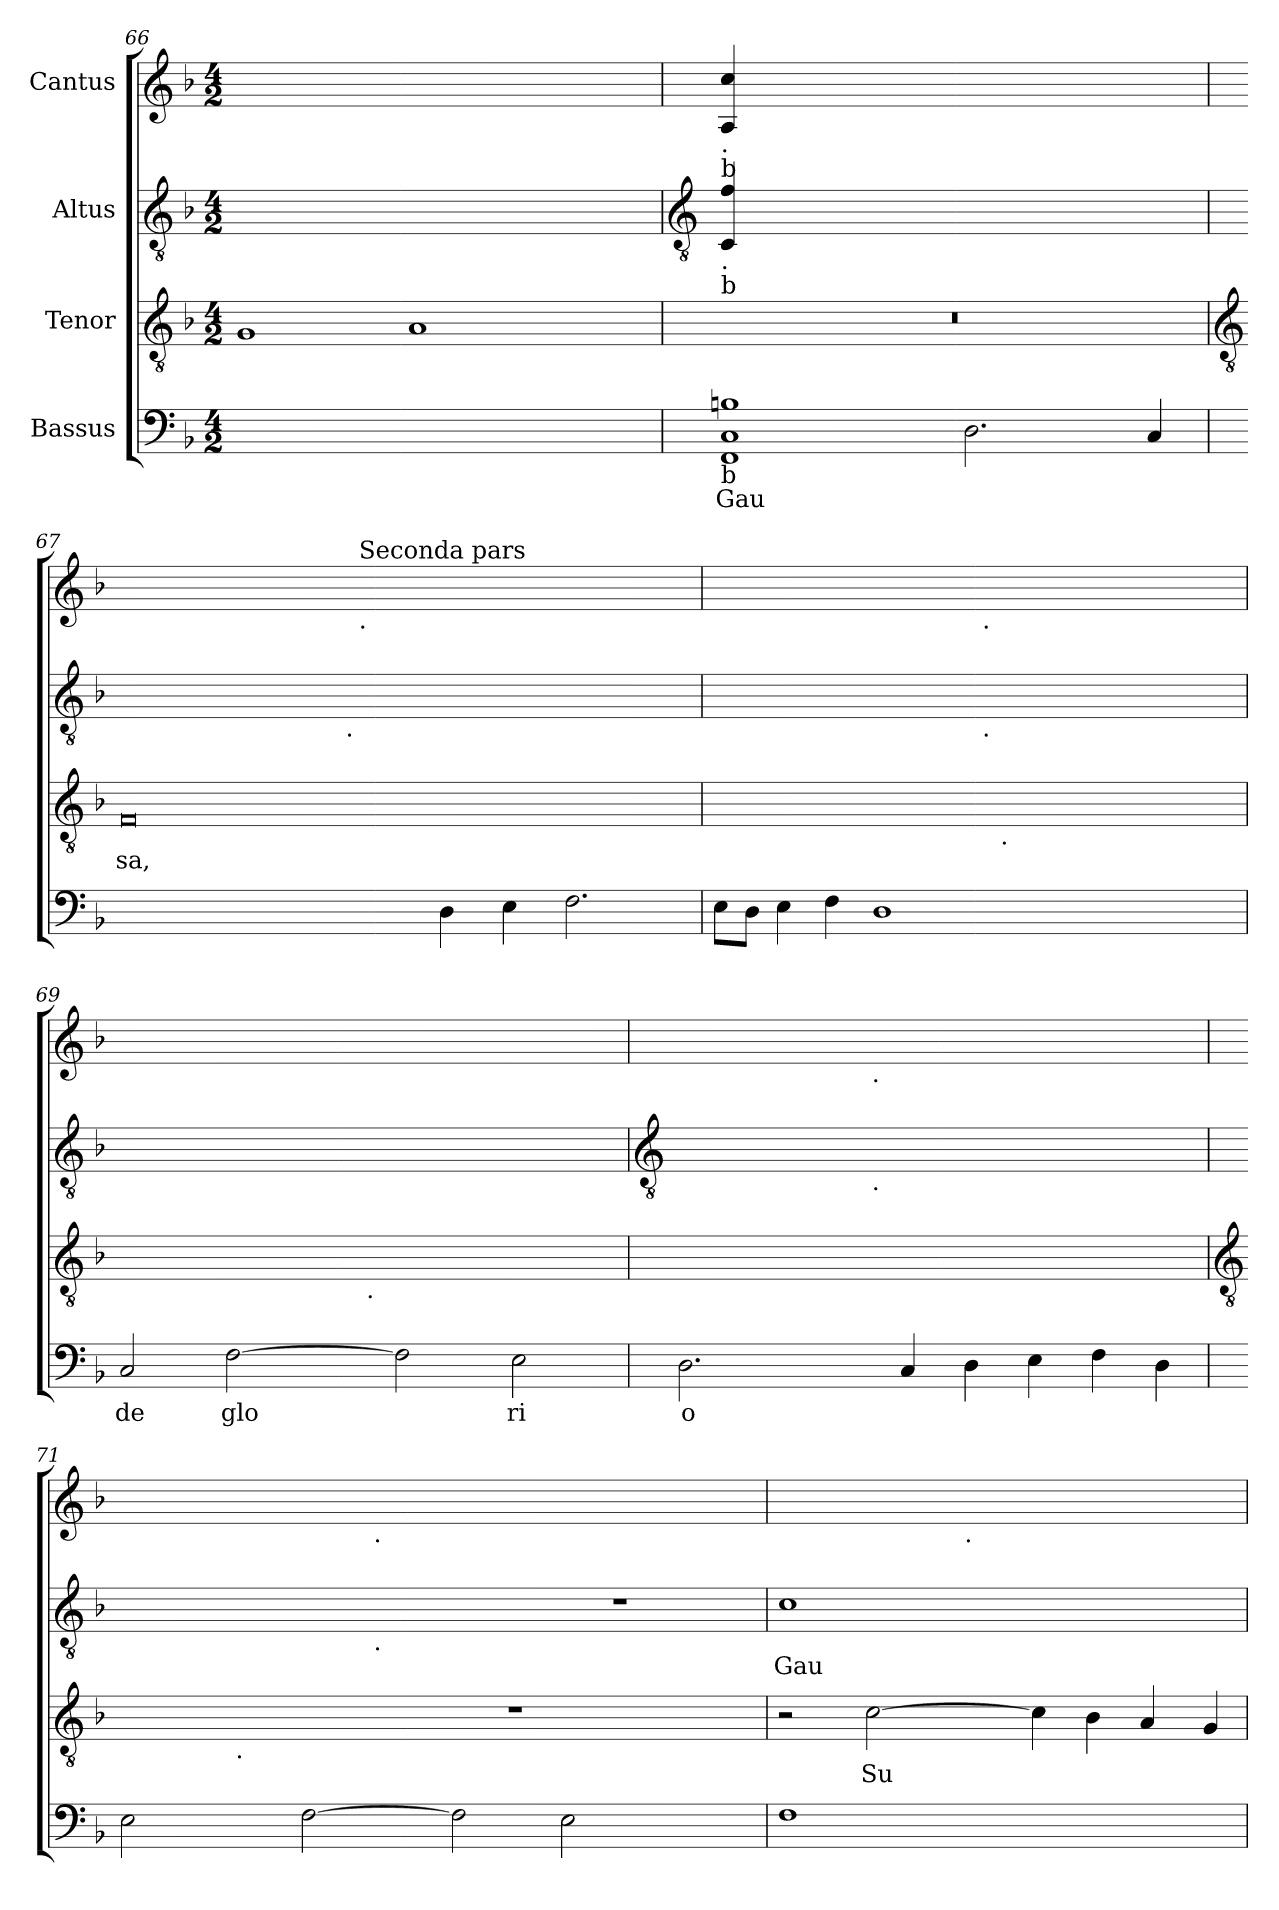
**kern	**text	**kern	**text	**kern	**text	**kern
*part4	*part4	*part3	*part3	*part2	*part2	*part1
*staff4	*staff4	*staff3	*staff3	*staff2	*staff2	*staff1
*I"Bassus	*	*I"Tenor	*	*I"Altus	*	*I"Cantus
*clefF4	*	*clefGv2	*	*clefGv2	*	*clefG2
*k[b-]	*	*k[b-]	*	*k[b-]	*	*k[b-]
*F:	*	*F:	*	*F:	*	*F:
*M4/2	*	*M4/2	*	*M4/2	*	*M4/2
=66	=66	=66	=66	=66	=66	=66
64ryy	.	1G	.	64ryy	.	64ryy
64ryy	.	.	.	64ryy	.	64ryy
64ryy	.	.	.	64ryy	.	64ryy
1ryy	.	.	.	1ryy	.	1ryy
.	.	1A	.	.	.	.
2ryy	.	.	.	2ryy	.	2ryy
4ryy	.	.	.	4ryy	.	4ryy
8ryy	.	.	.	8ryy	.	8ryy
16ryy	.	.	.	16ryy	.	16ryy
64ryy	.	.	.	64ryy	.	64ryy
!!LO:LB:g=z
=67	=67	=67	=67	=67	=67	=67
*	*	*	*	*clefGv2	*	*
!	!	!	!	!	!	!LO:TX:b:t=.
!	!	!	!	!	!	!LO:TX:b:t=b
!	!	!	!	!LO:TX:b:t=.	!	!
!	!	!	!	!LO:TX:b:t=b	!	!
!LO:TX:b:t=b	!	!	!	!	!	!
!	!LO:LY:b	!	!	!	!	!
1FF/ 1C/ 1Bn/	Gau	0r	.	4C/ 4f/	.	4A/ 4cc/
.	.	.	.	4ryy	.	4ryy
.	.	.	.	4ryy	.	4ryy
.	.	.	.	4ryy	.	4ryy
2.D\	.	.	.	4ryy	.	4ryy
.	.	.	.	4ryy	.	4ryy
.	.	.	.	4ryy	.	4ryy
4C/	.	.	.	4ryy	.	4ryy
!!LO:LB:g=z
=67A	=67A	=67A	=67A	=67A	=67A	=67A
*	*	*clefGv2	*	*	*	*
!	!	!	!LO:LY:b	!	!	!
4ryy	.	0F	-sa,	4ryy	.	4ryy
4ryy	.	.	.	4ryy	.	4ryy
4ryy	.	.	.	4ryy	.	4ryy
4ryy	.	.	.	32ryy	.	32ryy
.	.	.	.	32ryy	.	32ryy
.	.	.	.	32ryy	.	32ryy
.	.	.	.	32ryy	.	32ryy
.	.	.	.	32ryy	.	32ryy
.	.	.	.	32ryy	.	32ryy
!	!	!	!	!LO:TX:b:t=.	!	!
.	.	.	.	32ryy	.	32ryy
!	!	!	!	!	!	!LO:TX:a:t=Seconda pars
!	!	!	!	!	!	!LO:TX:b:t=.
.	.	.	.	4ryy	.	64ryy
.	.	.	.	.	.	4ryy
4ryy	.	.	.	.	.	.
.	.	.	.	4ryy	.	.
.	.	.	.	.	.	4ryy
4D\	.	.	.	.	.	.
.	.	.	.	4ryy	.	.
.	.	.	.	.	.	4ryy
4E\	.	.	.	.	.	.
.	.	.	.	4ryy	.	.
.	.	.	.	.	.	4ryy
2.F\	.	.	.	.	.	.
.	.	.	.	32ryy	.	.
.	.	.	.	.	.	64ryy
.	.	2ryy	.	2ryy	.	2ryy
=68A	=68A	=68A	=68A	=68A	=68A	=68A
8E\L	.	4ryy	.	4ryy	.	4ryy
8D\J	.	.	.	.	.	.
4E\	.	4ryy	.	4ryy	.	4ryy
4F\	.	4ryy	.	4ryy	.	4ryy
1D	.	64ryy	.	32ryy	.	32ryy
.	.	64ryy	.	.	.	.
.	.	64ryy	.	32ryy	.	32ryy
.	.	64ryy	.	.	.	.
.	.	64ryy	.	32ryy	.	32ryy
.	.	64ryy	.	.	.	.
.	.	64ryy	.	32ryy	.	32ryy
.	.	64ryy	.	.	.	.
.	.	64ryy	.	32ryy	.	32ryy
.	.	64ryy	.	.	.	.
.	.	64ryy	.	32ryy	.	32ryy
.	.	64ryy	.	.	.	.
!	!	!	!	!	!	!LO:TX:b:t=.
!	!	!	!	!LO:TX:b:t=.	!	!
.	.	64ryy	.	32ryy	.	32ryy
.	.	64ryy	.	.	.	.
!	!	!LO:TX:b:t=.	!	!	!	!
.	.	64ryy	.	4ryy	.	4ryy
.	.	4ryy	.	.	.	.
.	.	.	.	4ryy	.	4ryy
.	.	4ryy	.	.	.	.
.	.	.	.	4ryy	.	4ryy
.	.	4ryy	.	.	.	.
.	.	.	.	4ryy	.	4ryy
.	.	4ryy	.	.	.	.
4ryy	.	.	.	.	.	.
.	.	.	.	32ryy	.	32ryy
.	.	64ryy	.	.	.	.
!!LO:LB:g=z
=69A	=69A	=69A	=69A	=69A	=69A	=69A
!	!LO:LY:b	!	!	!	!	!
2C/	de	4ryy	.	4ryy	.	4ryy
.	.	4ryy	.	1..ryy	.	1..ryy
!	!LO:LY:b	!	!	!	!	!
[2F\	glo	4ryy	.	.	.	.
.	.	32ryy	.	.	.	.
.	.	32ryy	.	.	.	.
.	.	32ryy	.	.	.	.
.	.	32ryy	.	.	.	.
.	.	32ryy	.	.	.	.
.	.	32ryy	.	.	.	.
!	!	!LO:TX:b:t=.	!	!	!	!
.	.	32ryy	.	.	.	.
.	.	4ryy	.	.	.	.
2F\]	.	.	.	.	.	.
.	.	4ryy	.	.	.	.
.	.	4ryy	.	.	.	.
!	!LO:LY:b	!	!	!	!	!
2E\	ri	.	.	.	.	.
.	.	4ryy	.	.	.	.
.	.	32ryy	.	.	.	.
!!LO:LB:g=z
=70	=70	=70	=70	=70	=70	=70
*	*	*	*	*clefGv2	*	*
!	!LO:LY:b	!	!	!	!	!
2.D\	o	4ryy	.	4ryy	.	4ryy
.	.	4ryy	.	4ryy	.	4ryy
.	.	4ryy	.	32ryy	.	32ryy
.	.	.	.	32ryy	.	32ryy
.	.	.	.	32ryy	.	32ryy
.	.	.	.	32ryy	.	32ryy
.	.	.	.	32ryy	.	32ryy
.	.	.	.	32ryy	.	32ryy
!	!	!	!	!	!	!LO:TX:b:t=.
!	!	!	!	!LO:TX:b:t=.	!	!
.	.	.	.	32ryy	.	32ryy
.	.	.	.	4ryy	.	4ryy
4C/	.	1ryy	.	.	.	.
.	.	.	.	4ryy	.	4ryy
4D\	.	.	.	.	.	.
.	.	.	.	4ryy	.	4ryy
4E\	.	.	.	.	.	.
.	.	.	.	4ryy	.	4ryy
4F\	.	.	.	.	.	.
.	.	.	.	32ryy	.	32ryy
4D\	.	4ryy	.	4ryy	.	4ryy
!!LO:LB:g=z
=71	=71	=71	=71	=71	=71	=71
*	*	*clefGv2	*	*	*	*
2E\	.	64ryy	.	4ryy	.	4ryy
.	.	64ryy	.	.	.	.
.	.	64ryy	.	.	.	.
.	.	64ryy	.	.	.	.
.	.	64ryy	.	.	.	.
.	.	64ryy	.	.	.	.
.	.	64ryy	.	.	.	.
.	.	64ryy	.	.	.	.
.	.	64ryy	.	.	.	.
.	.	64ryy	.	.	.	.
.	.	64ryy	.	.	.	.
.	.	64ryy	.	.	.	.
.	.	64ryy	.	.	.	.
.	.	64ryy	.	.	.	.
!	!	!LO:TX:b:t=.	!	!	!	!
.	.	64ryy	.	.	.	.
.	.	4ryy	.	.	.	.
.	.	.	.	4ryy	.	4ryy
.	.	4ryy	.	.	.	.
[2F\	.	.	.	32ryy	.	32ryy
.	.	.	.	32ryy	.	32ryy
.	.	.	.	32ryy	.	32ryy
.	.	.	.	32ryy	.	32ryy
.	.	.	.	32ryy	.	32ryy
.	.	.	.	32ryy	.	32ryy
!	!	!	!	!	!	!LO:TX:b:t=.
!	!	!	!	!LO:TX:b:t=.	!	!
.	.	.	.	32ryy	.	32ryy
.	.	.	.	4ryy	.	4ryy
.	.	4ryy	.	.	.	.
.	.	.	.	4ryy	.	4ryy
.	.	4ryy	.	.	.	.
2F\]	.	.	.	.	.	.
.	.	.	.	4ryy	.	4ryy
.	.	64ryy	.	.	.	.
.	.	1r	.	.	.	.
.	.	.	.	4ryy	.	4ryy
2E\	.	.	.	.	.	.
.	.	.	.	32ryy	.	32ryy
.	.	.	.	1r	.	4ryy
2.ryy	.	.	.	.	.	2.ryy
.	.	2ryy	.	.	.	.
=72	=72	=72	=72	=72	=72	=72
!	!	!	!	!	!LO:LY:b	!
1F	.	2r	.	1c	Gau	4ryy
.	.	.	.	.	.	4ryy
!	!	!	!LO:LY:b	!	!	!
.	.	[2c\	Su	.	.	64ryy
.	.	.	.	.	.	64ryy
.	.	.	.	.	.	64ryy
.	.	.	.	.	.	64ryy
.	.	.	.	.	.	64ryy
.	.	.	.	.	.	64ryy
.	.	.	.	.	.	64ryy
.	.	.	.	.	.	64ryy
.	.	.	.	.	.	64ryy
.	.	.	.	.	.	64ryy
.	.	.	.	.	.	64ryy
.	.	.	.	.	.	64ryy
!	!	!	!	!	!	!LO:TX:b:t=.
.	.	.	.	.	.	64ryy
.	.	.	.	.	.	4ryy
.	.	.	.	.	.	4ryy
1ryy	.	4c\]	.	1ryy	.	.
.	.	.	.	.	.	4ryy
.	.	4B-\	.	.	.	.
.	.	.	.	.	.	4ryy
.	.	4A/	.	.	.	.
.	.	.	.	.	.	64ryy
.	.	.	.	.	.	64ryy
.	.	.	.	.	.	64ryy
.	.	4G/	.	.	.	4ryy
=	=	=	=	=	=	=
*-	*-	*-	*-	*-	*-	*-
